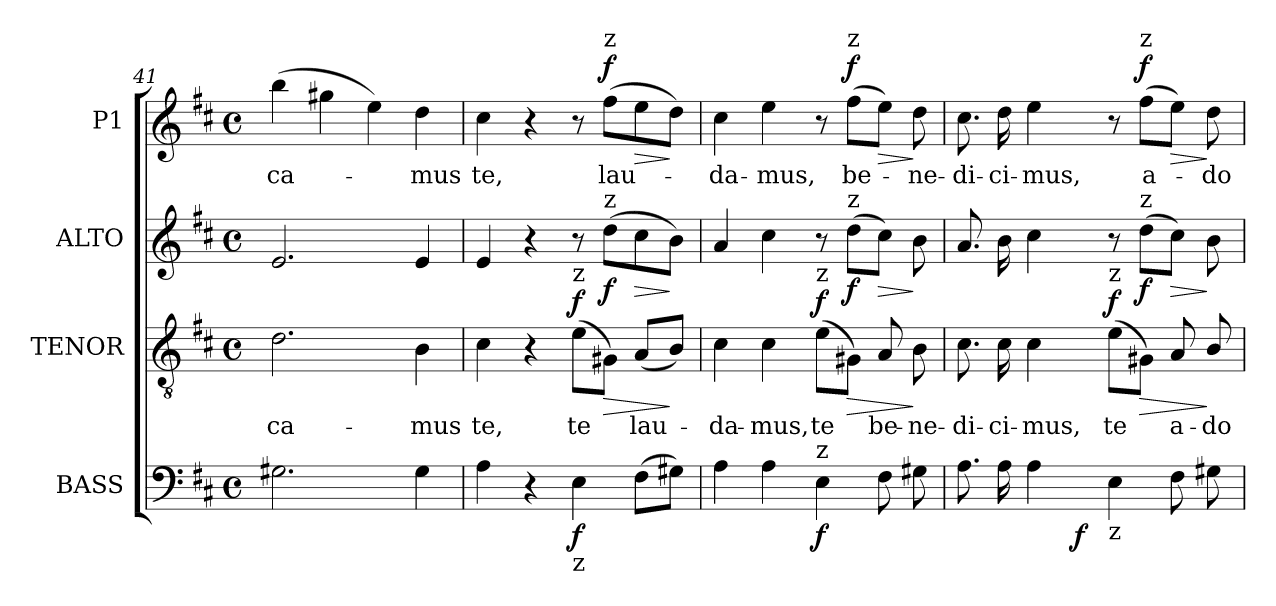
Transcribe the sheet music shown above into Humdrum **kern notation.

**kern	**dynam	**kern	**text	**dynam	**kern	**dynam	**kern	**text	**dynam
*part4	*part4	*part3	*part3	*part3	*part2	*part2	*part1	*part1	*part1
*staff4	*staff4	*staff3	*staff3	*staff3	*staff2	*staff2	*staff1	*staff1	*staff1
*I"BASS	*	*I"TENOR	*	*	*I"ALTO	*	*I"P1	*	*
!!LO:LB:g=z
*clefF4	*	*clefGv2	*	*	*clefG2	*	*clefG2	*	*
*	*	*ITrd7c12	*	*	*	*	*	*	*
*k[f#c#]	*	*k[f#c#]	*	*	*k[f#c#]	*	*k[f#c#]	*	*
*D:	*	*D:	*	*	*D:	*	*D:	*	*
*M4/4	*	*M4/4	*	*	*M4/4	*	*M4/4	*	*
*met(c)	*	*met(c)	*	*	*met(c)	*	*met(c)	*	*
=41	=41	=41	=41	=41	=41	=41	=41	=41	=41
!	!	!	!LO:LY:b:color=#000000	!	!	!	!	!	!
!	!	!	!	!	!	!	!	!LO:LY:b:color=#000000	!
2.G#Xi\	.	2.Di\	-ca-	.	2.ei/	.	(4bbi\	-ca-	.
.	.	.	.	.	.	.	4gg#Xi\	.	.
.	.	.	.	.	.	.	4eei\)	.	.
!	!	!	!LO:LY:b:color=#000000	!	!	!	!	!	!
!	!	!	!	!	!	!	!	!LO:LY:b:color=#000000	!
4G#i\	.	4BBi\	-mus	.	4ei/	.	4ddi\	-mus	.
=42	=42	=42	=42	=42	=42	=42	=42	=42	=42
!	!	!	!LO:LY:b:color=#000000	!	!	!	!	!	!
!	!	!	!	!	!	!	!	!LO:LY:b:color=#000000	!
4Ai\	.	4C#i\	te,	.	4ei/	.	4cc#i\	te,	.
4r	.	4r	.	.	4r	.	4r	.	.
!	!	!LO:TX:a:t=z	!	!	!	!	!	!	!
!LO:TX:b:t=z	!	!	!	!	!	!	!	!	!
!	!	!	!LO:LY:b:color=#000000	!	!	!	!	!	!
4Ei\	f	(8Ei\L	te	f	8r	.	8r	.	.
!	!	!	!	!LO:HP:b	!	!	!	!	!
!	!	!	!	!	!	!	!LO:TX:a:t=z	!	!
!	!	!	!	!	!LO:TX:a:t=z	!	!	!	!
!	!	!	!	!	!	!	!	!LO:LY:b:color=#000000	!
.	.	8GG#Xi\J)	.	>	(8ddi\L	f	(8ff#i\L	lau-	f
!	!	!	!LO:LY:b:color=#000000	!	!	!LO:HP:b	!	!	!LO:HP:b
(8F#i\L	.	(8AAi/L	lau-	.	8cc#i\	>	8eei\	.	>
8G#Xi\J)	.	8BBi/J)	.	]	8bi\J)	]	8ddi\J)	.	]
=43	=43	=43	=43	=43	=43	=43	=43	=43	=43
!	!	!	!LO:LY:b:color=#000000	!	!	!	!	!	!
!	!	!	!	!	!	!	!	!LO:LY:b:color=#000000	!
4Ai\	.	4C#i\	-da-	.	4ai/	.	4cc#i\	-da-	.
!	!	!	!LO:LY:b:color=#000000	!	!	!	!	!	!
!	!	!	!	!	!	!	!	!LO:LY:b:color=#000000	!
4Ai\	.	4C#i\	-mus,	.	4cc#i\	.	4eei\	-mus,	.
!	!	!LO:TX:a:t=z	!	!	!	!	!	!	!
!LO:TX:a:t=z	!	!	!	!	!	!	!	!	!
!	!	!	!LO:LY:b:color=#000000	!	!	!	!	!	!
4Ei\	f	(8Ei\L	te	f	8r	.	8r	.	.
!	!	!	!	!LO:HP:b	!	!	!	!	!
!	!	!	!	!	!	!	!LO:TX:a:t=z	!	!
!	!	!	!	!	!LO:TX:a:t=z	!	!	!	!
!	!	!	!	!	!	!	!	!LO:LY:b:color=#000000	!
.	.	8GG#Xi\J)	.	>	(8ddi\L	f	(8ff#i\L	be-	f
!	!	!	!LO:LY:b:color=#000000	!	!	!LO:HP:b	!	!	!LO:HP:b
8F#i\	.	8AAi/	be-	.	8cc#i\J)	>	8eei\J)	.	>
!	!	!	!LO:LY:b:color=#000000	!	!	!	!	!	!
!	!	!	!	!	!	!	!	!LO:LY:b:color=#000000	!
8G#Xi\	.	8BBi\	-ne-	]	8bi\	]	8ddi\	-ne-	]
=44	=44	=44	=44	=44	=44	=44	=44	=44	=44
!	!	!	!LO:LY:b:color=#000000	!	!	!	!	!	!
!	!	!	!	!	!	!	!	!LO:LY:b:color=#000000	!
*^	*	*	*	*	*	*	*	*	*
8.Ai\	4ryy	.	8.C#i\	-di-	.	8.ai/	.	8.cc#i\	-di-	.
!	!	!	!	!LO:LY:b:color=#000000	!	!	!	!	!	!
!	!	!	!	!	!	!	!	!	!LO:LY:b:color=#000000	!
16Ai\	.	.	16C#i\	-ci-	.	16bi\	.	16ddi\	-ci-	.
!	!	!	!	!LO:LY:b:color=#000000	!	!	!	!	!	!
!	!	!	!	!	!	!	!	!	!LO:LY:b:color=#000000	!
4Ai\	16ryy	.	4C#i\	-mus,	.	4cc#i\	.	4eei\	-mus,	.
.	32ryy	.	.	.	.	.	.	.	.	.
.	64ryy	.	.	.	.	.	.	.	.	.
.	256.ryy	.	.	.	.	.	.	.	.	.
.	2ryy	f	.	.	.	.	.	.	.	.
!	!	!	!LO:TX:a:t=z	!	!	!	!	!	!	!
!LO:TX:b:t=z	!	!	!	!	!	!	!	!	!	!
!	!	!	!	!LO:LY:b:color=#000000	!	!	!	!	!	!
4Ei\	.	.	(8Ei\L	te	f	8r	.	8r	.	.
!	!	!	!	!	!LO:HP:b	!	!	!	!	!
!	!	!	!	!	!	!	!	!LO:TX:a:t=z	!	!
!	!	!	!	!	!	!LO:TX:a:t=z	!	!	!	!
!	!	!	!	!	!	!	!	!	!LO:LY:b:color=#000000	!
.	.	.	8GG#Xi\J)	.	>	(8ddi\L	f	(8ff#i\L	a-	f
!	!	!	!	!LO:LY:b:color=#000000	!	!	!LO:HP:b	!	!	!LO:HP:b
8F#i\	.	.	8AAi/	a-	.	8cc#i\J)	>	8eei\J)	.	>
.	8ryy	.	.	.	.	.	.	.	.	.
!	!	!	!	!LO:LY:b:color=#000000	!	!	!	!	!	!
!	!	!	!	!	!	!	!	!	!LO:LY:b:color=#000000	!
8G#Xi\	.	.	8BBi/	-do-	]	8bi\	]	8ddi\	-do-	]
.	128ryy	.	.	.	.	.	.	.	.	.
.	512ryy	.	.	.	.	.	.	.	.	.
*v	*v	*	*	*	*	*	*	*	*	*
=	=	=	=	=	=	=	=	=	=
*-	*-	*-	*-	*-	*-	*-	*-	*-	*-
